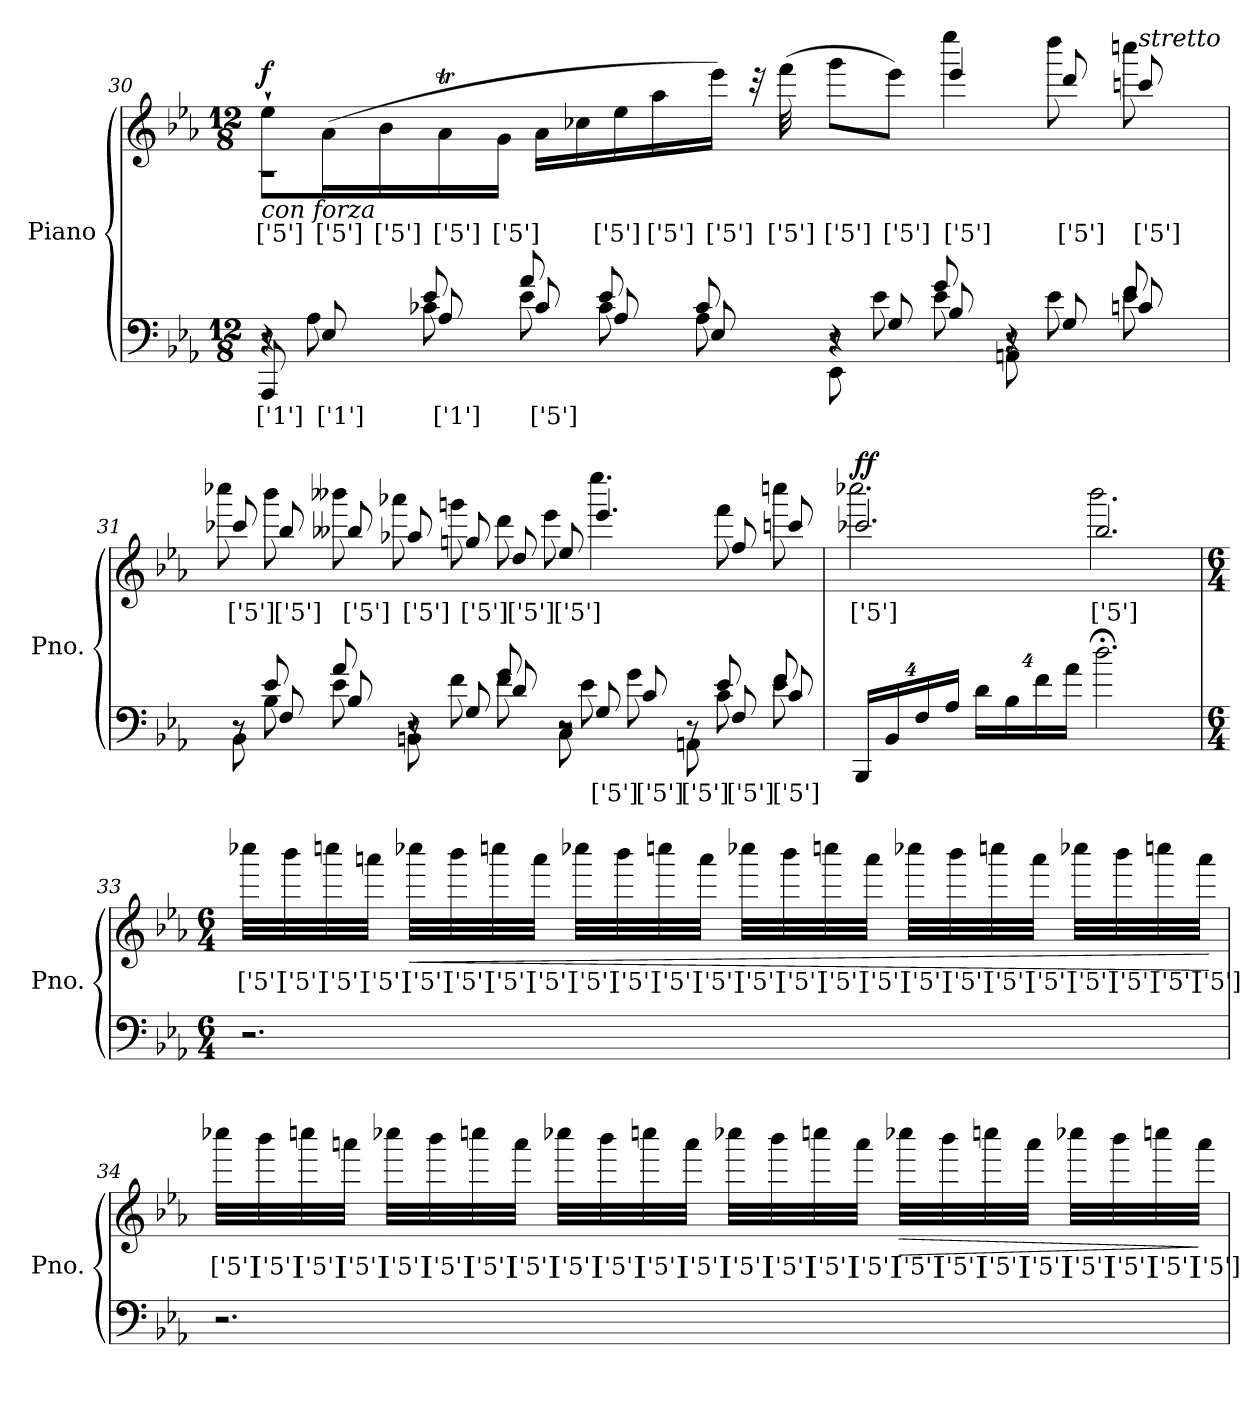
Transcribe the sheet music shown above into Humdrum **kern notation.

**kern	**text	**kern	**text	**dynam
*part1	*part1	*part1	*part1	*part1
*staff2	*staff2	*staff1	*staff1	*staff1/2
*I"Piano	*	*	*	*
*I'Pno.	*	*	*	*
!!LO:PB:g=z
*clefF4	*	*clefG2	*	*
*k[b-e-a-]	*	*k[b-e-a-]	*	*
*M12/8	*	*M12/8	*	*
=30	=30	=30	=30	=30
*^	*	*^	*	*
*	*^	*	*	*	*	*
!	!	!	!	!LO:TX:b:i:t=con forza	!	!	!
!	!	!	!	!	!	!	!LO:DY:b
8AAA-i/L	8r	4r	['1']	8ee-`j\L	1r	['5']	f
8E-i	8A-	.	['1']	(16a-j\L	.	['5']	.
.	.	.	.	16b-j\	.	['5']	.
8A-i	8c-X	8e-	['1']	16a-Tj\	.	['5']	.
.	.	.	.	16gj\JJ	.	['5']	.
8c-	8e-	8a-j	['5']	16a-\LL	.	.	.
.	.	.	.	16cc-X\	.	.	.
8A-	8c-	8e-	.	16ee-j\	.	['5']	.
.	.	.	.	16aa-j\	.	['5']	.
8E-	8A-	8c-	.	16eee-j\JJ)	.	['5']	.
.	.	.	.	32r	.	.	.
.	.	.	.	(32fffj\	.	['5']	.
8EE-\L	8r	4r	.	8gggj\L	.	['5']	.
8G	8e-	.	.	8eee-j\J)	.	['5']	.
8B-	8e-	8g	.	4eee-j	4eeee-	['5']	.
8AAn\L	8r	4r	.	.	.	.	.
8G	8e-	.	.	8dddj	8dddd	['5']	.
!	!	!	!	!LO:TX:a:i:t=stretto	!	!	!
8cn	8e-	8f	.	8cccnj	8ccccn	['5']	.
=31	=31	=31	=31	=31	=31	=31	=31
8BB-\L	8r	8r	.	8ccc-Xj	8cccc-X	['5']	.
8F	8B-	8e-	.	8bb-j	8bbb-	['5']	.
8B-	8e-	8a-	.	8bb--Xj	8bbb--X	['5']	.
8BBn\L	8r	4r	.	8aa-Xj	8aaa-X	['5']	.
8G	8f	.	.	8ggnj	8gggn	['5']	.
8d	8f	8g	.	8ddj	8ddd	['5']	.
8C\L	8r	2r	.	8ee-j	8eee-	['5']	.
8G	8e-j	.	['5']	4.eee-	4.eeee-	.	.
8c	8gj	.	['5']	.	.	.	.
8AAnj\L	8r	.	['5']	.	.	.	.
8Fj	8c	8e-	['5']	8ff	8fff	.	.
8c	8e-	8fj	['5']	8cccn	8ccccn	.	.
*v	*v	*v	*	*	*	*	*
!!LO:LB:g=z	!!
=32	=32	=32	=32	=32	=32
*^	*	*	*	*	*
*	*^	*	*	*	*	*
!	!	!	!	!	!	!	!LO:DY:b
*v	*v	*v	*	*	*	*	*
32%3BBB-/L	.	2.ccc-Xj	2.cccc-X	['5']	ff
32%3BB-/	.	.	.	.	.
32%3F/	.	.	.	.	.
32%3A-/J	.	.	.	.	.
32%3d\L	.	.	.	.	.
32%3B-\	.	.	.	.	.
32%3f\	.	.	.	.	.
32%3a-\J	.	.	.	.	.
2.dd;<\	.	2.bb-j	2.bbb-	['5']	.
*	*	*v	*v	*	*
=33	=33	=33	=33	=33
*M6/4	*	*M6/4	*	*
*	*	*MM35	*	*
*	*	*^	*	*
!	!	!LO:TX:b:Bi:t=Senza tempo	!	!	!
*	*	*v	*v	*	*
2.r	.	32cccc-Xj\LLL	['5']	.
.	.	32bbb-j\	['5']	.
.	.	32ccccnj\	['5']	.
.	.	32aaanj\JJJ	['5']	.
*	*	*MM40	*	*
!	!	!	!	!LO:HP:b
.	.	32cccc-Xj\LLL	['5']	<
.	.	32bbb-j\	['5']	.
.	.	32ccccnj\	['5']	.
.	.	32aaaj\JJJ	['5']	.
*	*	*MM60	*	*
.	.	32cccc-Xj\LLL	['5']	.
.	.	32bbb-j\	['5']	.
.	.	32ccccnj\	['5']	.
.	.	32aaaj\JJJ	['5']	.
.	.	32cccc-Xj\LLL	['5']	.
.	.	32bbb-j\	['5']	.
.	.	32ccccnj\	['5']	.
.	.	32aaaj\JJJ	['5']	.
*	*	*MM70	*	*
.	.	32cccc-Xj\LLL	['5']	.
.	.	32bbb-j\	['5']	.
.	.	32ccccnj\	['5']	.
.	.	32aaaj\JJJ	['5']	.
.	.	32cccc-Xj\LLL	['5']	.
.	.	32bbb-j\	['5']	.
.	.	32ccccnj\	['5']	.
.	.	32aaaj\JJJ	['5']	.
.	.	.	.	[
!!LO:LB:g=z
=34	=34	=34	=34	=34
2.r	.	32cccc-Xj\LLL	['5']	.
.	.	32bbb-j\	['5']	.
.	.	32ccccnj\	['5']	.
.	.	32aaanj\JJJ	['5']	.
*	*	*MM80	*	*
.	.	32cccc-Xj\LLL	['5']	.
.	.	32bbb-j\	['5']	.
.	.	32ccccnj\	['5']	.
.	.	32aaaj\JJJ	['5']	.
.	.	32cccc-Xj\LLL	['5']	.
.	.	32bbb-j\	['5']	.
.	.	32ccccnj\	['5']	.
.	.	32aaaj\JJJ	['5']	.
.	.	32cccc-Xj\LLL	['5']	.
.	.	32bbb-j\	['5']	.
.	.	32ccccnj\	['5']	.
.	.	32aaaj\JJJ	['5']	.
!	!	!	!	!LO:HP:b
.	.	32cccc-Xj\LLL	['5']	>
.	.	32bbb-j\	['5']	.
.	.	32ccccnj\	['5']	.
.	.	32aaaj\JJJ	['5']	.
.	.	32cccc-Xj\LLL	['5']	.
.	.	32bbb-j\	['5']	.
.	.	32ccccnj\	['5']	.
.	.	32aaaj\JJJ	['5']	]
=	=	=	=	=
*-	*-	*-	*-	*-
